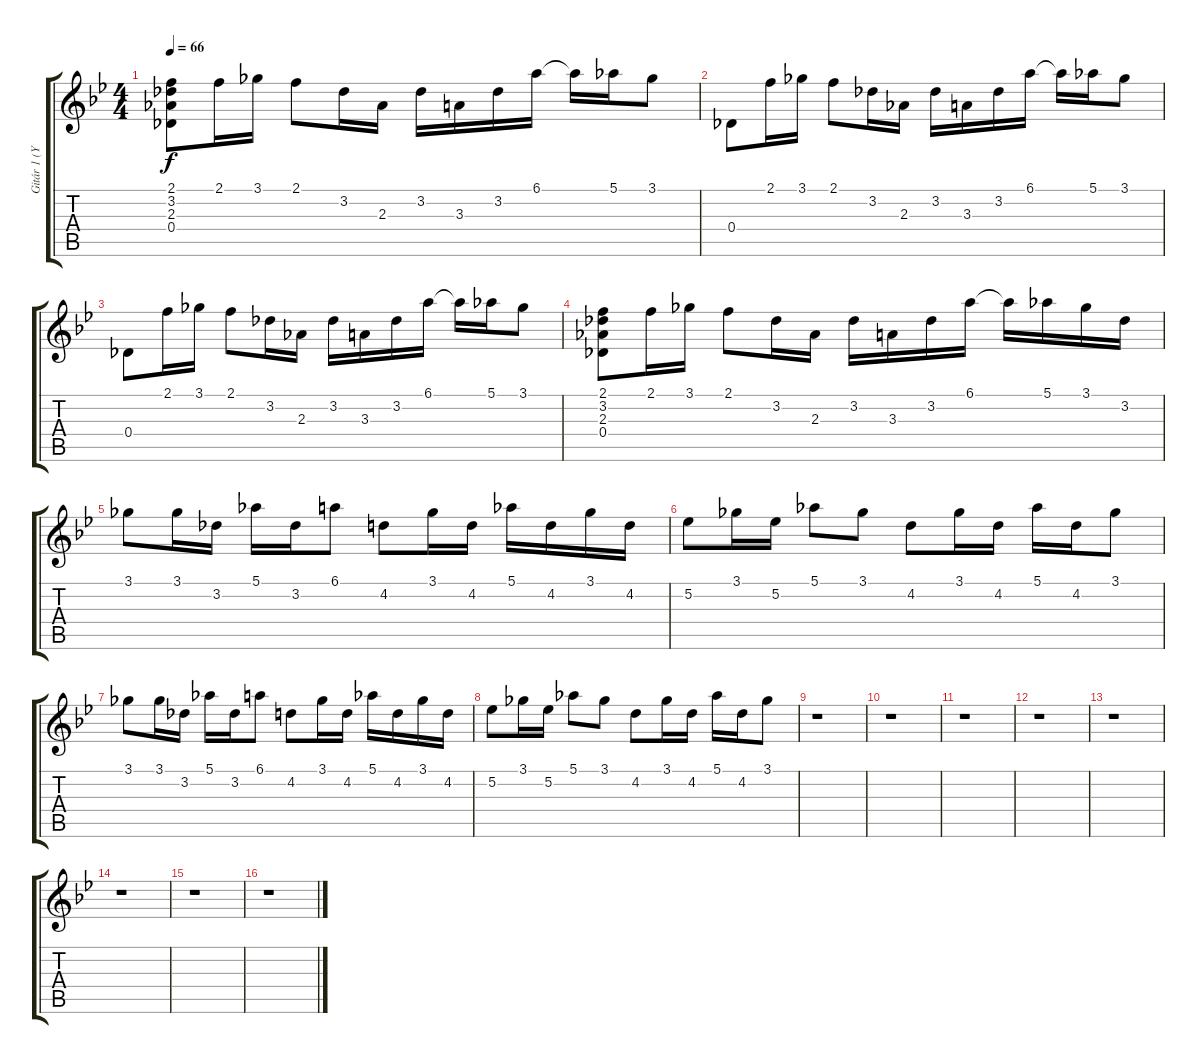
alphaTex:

\track ("Gitár 1 (Yngwie Malmsteen)" "Gitár 1 (Y") {instrument electricguitarclean}
\staff {score tabs}
\tuning (Eb4 Bb3 Gb3 Db3 Ab2 Eb2) {hide}
\ts (4 4)
\tempo 66
\clef g2
\ks bb
(2.1 3.2 2.3 0.4).8{dy f instrument electricguitarclean} 2.1.16 3.1.16 2.1.8 3.2.16 2.3.16 3.2.16 3.3.16 3.2.16 6.1.16 6.1{t}.16 5.1.16 3.1.8 |
0.4.8 2.1.16 3.1.16 2.1.8 3.2.16 2.3.16 3.2.16 3.3.16 3.2.16 6.1.16 6.1{t}.16 5.1.16 3.1.8 |
0.4.8 2.1.16 3.1.16 2.1.8 3.2.16 2.3.16 3.2.16 3.3.16 3.2.16 6.1.16 6.1{t}.16 5.1.16 3.1.8 |
(2.1 3.2 2.3 0.4).8 2.1.16 3.1.16 2.1.8 3.2.16 2.3.16 3.2.16 3.3.16 3.2.16 6.1.16 6.1{t}.16 5.1.16 3.1.16 3.2.16 |
3.1.8 3.1.16 3.2.16 5.1.16 3.2.16 6.1.8 4.2.8 3.1.16 4.2.16 5.1.16 4.2.16 3.1.16 4.2.16 |
5.2.8 3.1.16 5.2.16 5.1.8 3.1.8 4.2.8 3.1.16 4.2.16 5.1.16 4.2.16 3.1.8 |
3.1.8 3.1.16 3.2.16 5.1.16 3.2.16 6.1.8 4.2.8 3.1.16 4.2.16 5.1.16 4.2.16 3.1.16 4.2.16 |
5.2.8 3.1.16 5.2.16 5.1.8 3.1.8 4.2.8 3.1.16 4.2.16 5.1.16 4.2.16 3.1.8 |
r.1 |
r.1 |
r.1 |
r.1 |
r.1 |
r.1 |
r.1 |
r.1
